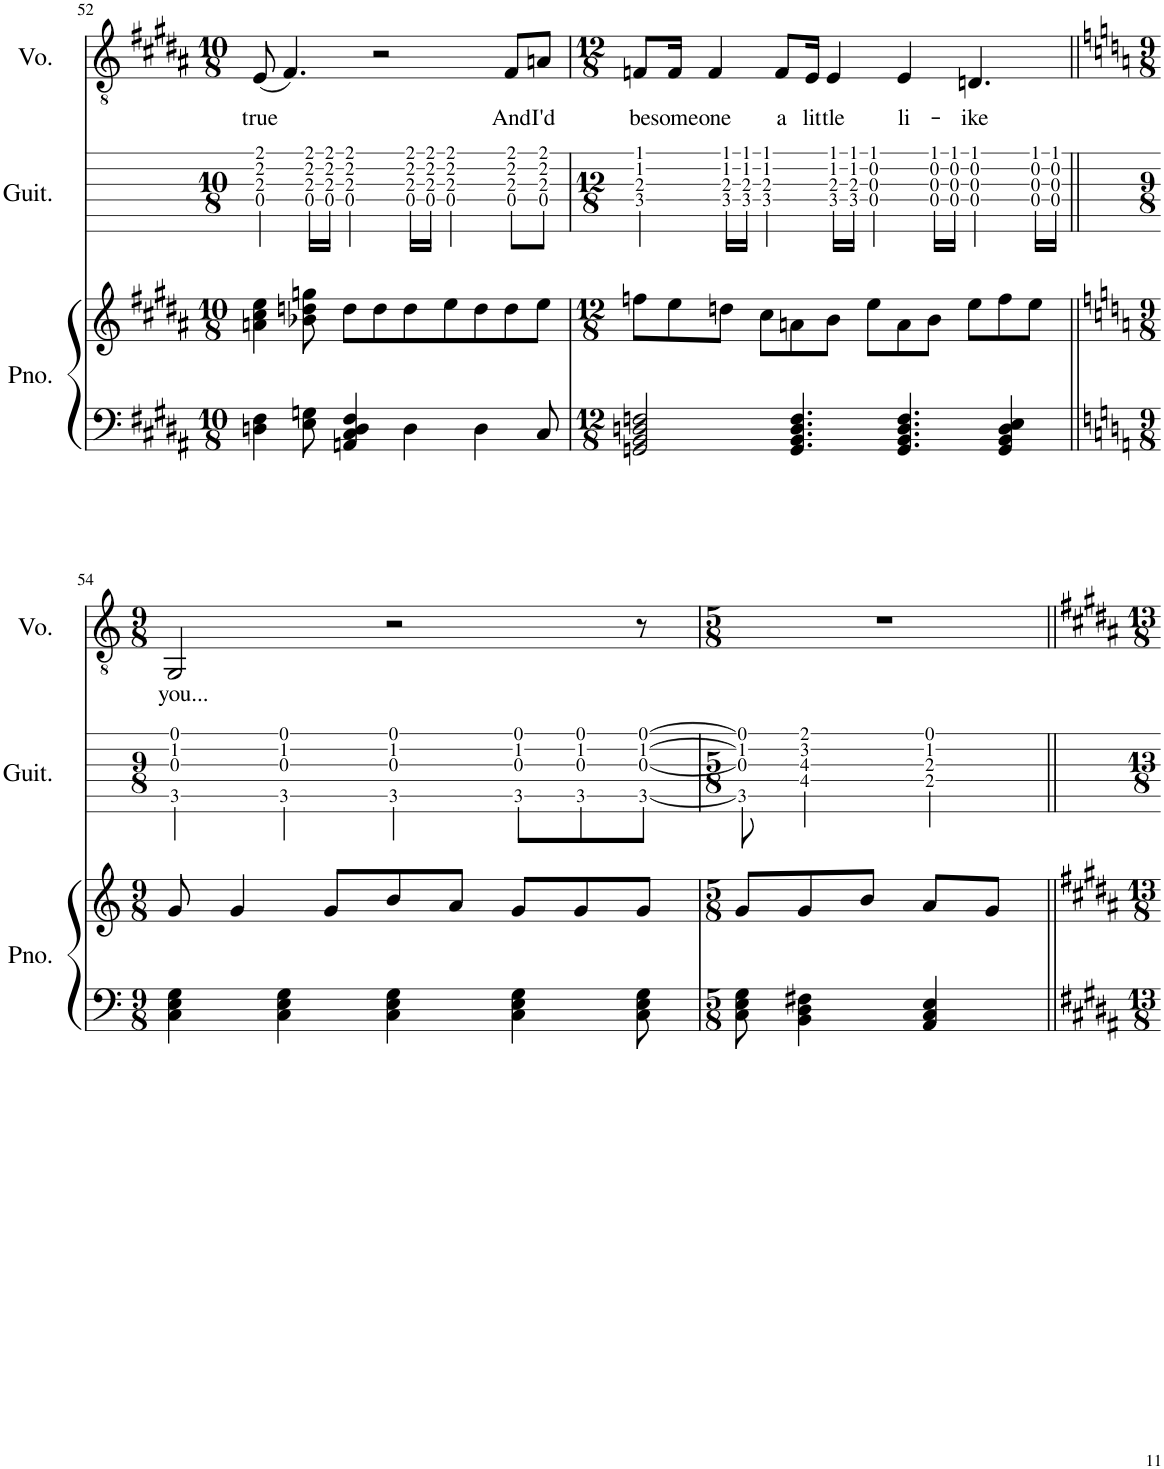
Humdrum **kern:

**kern	**kern	**kern	**kern	**text
*part3	*part3	*part2	*part1	*part1
*staff4	*staff3	*staff2	*staff1	*staff1
*I"Piano	*	*I"Acoustic Guitar	*I"Voice	*
*I'Pno.	*	*I'Guit.	*I'Vo.	*
!!LO:PB:g=z
*clefF4	*clefG2	*	*clefGv2	*
*k[f#c#g#d#a#]	*k[f#c#g#d#a#]	*k[f#c#g#d#a#]	*k[f#c#g#d#a#]	*
*M10/8	*M10/8	*M10/8	*M10/8	*
=52	=52	=52	=52	=52
!	!	!	!	!LO:LY:b
4Dn\ 4F#\	4an\ 4cc#\ 4ee\	4Dn\ 4An\ 4c#\ 4f#\	(8E/	true
.	.	.	4.F#/)	.
8E\ 8Gn\	8b-X\ 8ddn\ 8ggn\	16D\ 16A\ 16c#\ 16f#\LL	.	.
.	.	16D\ 16A\ 16c#\ 16f#\JJ	.	.
4AAn/ 4C#/ 4D/ 4F#/	8dd\L	4D\ 4A\ 4c#\ 4f#\	.	.
.	8dd\	.	2r	.
4D\	8dd\	16D\ 16A\ 16c#\ 16f#\LL	.	.
.	.	16D\ 16A\ 16c#\ 16f#\JJ	.	.
.	8ee\	4D\ 4A\ 4c#\ 4f#\	.	.
4D\	8dd\	.	.	.
!	!	!	!	!LO:LY:b
.	8dd\	8D\ 8A\ 8c#\ 8f#\L	8F#/L	And
!	!	!	!	!LO:LY:b
8C#/	8ee\J	8D\ 8A\ 8c#\ 8f#\J	8An/J	I'd
=53	=53	=53	=53	=53
*M12/8	*M12/8	*M12/8	*M12/8	*
!	!	!	!	!LO:LY:b
2GGn/ 2BB/ 2Dn/ 2Fn/	8ffn\L	4Fn\ 4An\ 4cn\ 4fn\	8Fn/L	be
!	!	!	!	!LO:LY:b
.	8ee\	.	16F/Jk	some
!	!	!	!	!LO:LY:b
.	.	.	4F/	one
.	8ddn\J	16F\ 16A\ 16c\ 16f\LL	.	.
.	.	16F\ 16A\ 16c\ 16f\JJ	.	.
.	8cc#\L	4F\ 4A\ 4c\ 4f\	.	.
!	!	!	!	!LO:LY:b
.	.	.	8F/L	a
4.GG/ 4.BB/ 4.D/ 4.F/	8an\	.	.	.
!	!	!	!	!LO:LY:b
.	.	.	16E/Jk	lit
!	!	!	!	!LO:LY:b
.	8b\J	16F\ 16A\ 16c\ 16f\LL	4E/	tle
.	.	16F\ 16A\ 16c\ 16f\JJ	.	.
.	8ee\L	4Dn\ 4Gn\ 4B\ 4f\	.	.
!	!	!	!	!LO:LY:b
4.GG/ 4.BB/ 4.D/ 4.F/	8a\	.	4E/	li-
.	8b\J	16D\ 16G\ 16B\ 16f\LL	.	.
.	.	16D\ 16G\ 16B\ 16f\JJ	.	.
!	!	!	!	!LO:LY:b
.	8ee\L	4D\ 4G\ 4B\ 4f\	4.Dn/	-ike
4GG/ 4BB/ 4D/ 4E/	8ff\	.	.	.
.	8ee\J	16D\ 16G\ 16B\ 16f\LL	.	.
.	.	16D\ 16G\ 16B\ 16f\JJ	.	.
!!LO:LB:g=z
=54||	=54||	=54||	=54||	=54||
*k[]	*k[]	*k[]	*k[]	*
*M9/8	*M9/8	*M9/8	*M9/8	*
!	!	!	!	!LO:LY:b
4C\ 4E\ 4G\	8g/	4C\ 4G\ 4c\ 4e\	2GG/	you...
.	4g/	.	.	.
4C\ 4E\ 4G\	.	4C\ 4G\ 4c\ 4e\	.	.
.	8g/L	.	.	.
4C\ 4E\ 4G\	8b/	4C\ 4G\ 4c\ 4e\	2r	.
.	8a/J	.	.	.
4C\ 4E\ 4G\	8g/L	8C\ 8G\ 8c\ 8e\L	.	.
.	8g/	8C\ 8G\ 8c\ 8e\	.	.
8C\ 8E\ 8G\	8g/J	[8C\ [8G\ [8c\ [8e\J	8r	.
=55	=55	=55	=55	=55
*M5/8	*M5/8	*M5/8	*M5/8	*
8C\ 8E\ 8G\	8g/L	8C\] 8G\] 8c\] 8e\]	8%5r	.
4BB\ 4D\ 4F#X\	8g/	4F#X\ 4B\ 4d\ 4f#X\	.	.
.	8b/J	.	.	.
4AA/ 4C/ 4E/	8a/L	4E\ 4A\ 4c\ 4e\	.	.
.	8g/J	.	.	.
=||	=||	=||	=||	=||
*-	*-	*-	*-	*-
